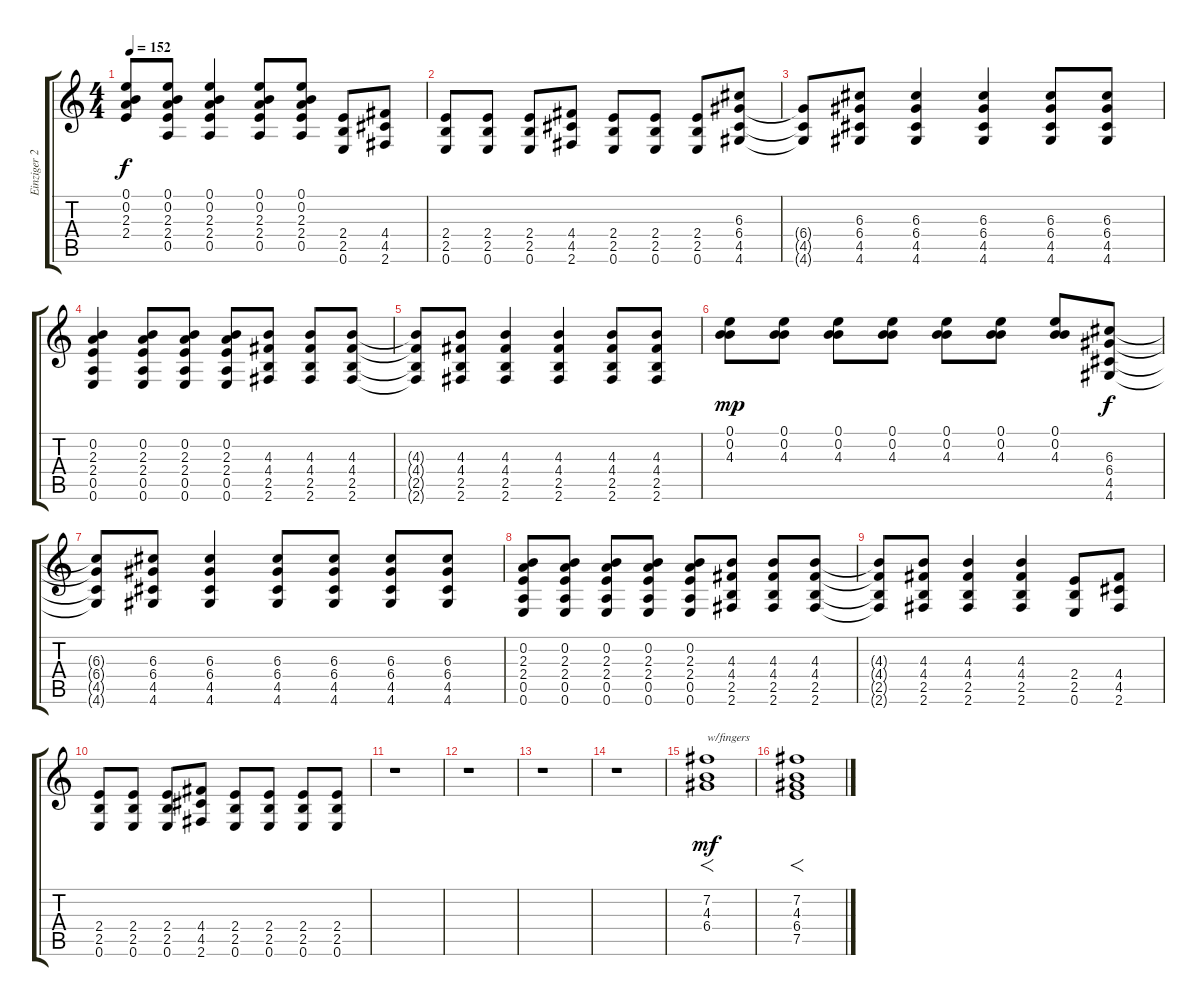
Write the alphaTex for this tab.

\track ("Einziger 2" "Einziger 2") {instrument distortionguitar}
\staff {score tabs}
\tuning (E4 B3 G3 D3 A2 E2) {hide}
\ts (4 4)
\tempo 152
\clef g2
\ks c
(0.1{t} 0.2{t} 2.3{t} 2.4{t}).8{dy f} (0.1 0.2 2.3 2.4 0.5).8 (0.1 0.2 2.3 2.4 0.5).4 (0.1 0.2 2.3 2.4 0.5).8 (0.1 0.2 2.3 2.4 0.5).8 (2.4 2.5 0.6).8 (4.4 4.5 2.6).8 |
(2.4 2.5 0.6).8 (2.4 2.5 0.6).8 (2.4 2.5 0.6).8 (4.4 4.5 2.6).8 (2.4 2.5 0.6).8 (2.4 2.5 0.6).8 (2.4 2.5 0.6).8 (6.3 6.4 4.5 4.6).8 |
(6.4{t} 4.5{t} 4.6{t}).8 (6.3 6.4 4.5 4.6).8 (6.3 6.4 4.5 4.6).4 (6.3 6.4 4.5 4.6).4 (6.3 6.4 4.5 4.6).8 (6.3 6.4 4.5 4.6).8 |
(0.2 2.3 2.4 0.5 0.6).4 (0.2 2.3 2.4 0.5 0.6).8 (0.2 2.3 2.4 0.5 0.6).8 (0.2 2.3 2.4 0.5 0.6).8 (4.3 4.4 2.5 2.6).8 (4.3 4.4 2.5 2.6).8 (4.3 4.4 2.5 2.6).8 |
(4.3{t} 4.4{t} 2.5{t} 2.6{t}).8 (4.3 4.4 2.5 2.6).8 (4.3 4.4 2.5 2.6).4 (4.3 4.4 2.5 2.6).4 (4.3 4.4 2.5 2.6).8 (4.3 4.4 2.5 2.6).8 |
(0.1 0.2 4.3).8{dy mp} (0.1 0.2 4.3).8 (0.1 0.2 4.3).8 (0.1 0.2 4.3).8 (0.1 0.2 4.3).8 (0.1 0.2 4.3).8 (0.1 0.2 4.3).8 (6.3 6.4 4.5 4.6).8{dy f} |
(6.3{t} 6.4{t} 4.5{t} 4.6{t}).8 (6.3 6.4 4.5 4.6).8 (6.3 6.4 4.5 4.6).4 (6.3 6.4 4.5 4.6).8 (6.3 6.4 4.5 4.6).8 (6.3 6.4 4.5 4.6).8 (6.3 6.4 4.5 4.6).8 |
(0.2 2.3 2.4 0.5 0.6).8 (0.2 2.3 2.4 0.5 0.6).8 (0.2 2.3 2.4 0.5 0.6).8 (0.2 2.3 2.4 0.5 0.6).8 (0.2 2.3 2.4 0.5 0.6).8 (4.3 4.4 2.5 2.6).8 (4.3 4.4 2.5 2.6).8 (4.3 4.4 2.5 2.6).8 |
(4.3{t} 4.4{t} 2.5{t} 2.6{t}).8 (4.3 4.4 2.5 2.6).8 (4.3 4.4 2.5 2.6).4 (4.3 4.4 2.5 2.6).4 (2.4 2.5 0.6).8 (4.4 4.5 2.6).8 |
(2.4 2.5 0.6).8 (2.4 2.5 0.6).8 (2.4 2.5 0.6).8 (4.4 4.5 2.6).8 (2.4 2.5 0.6).8 (2.4 2.5 0.6).8 (2.4 2.5 0.6).8 (2.4 2.5 0.6).8 |
r.1 |
r.1 |
r.1 |
r.1 |
(7.2 4.3 6.4).1{f txt "w/fingers" dy mf volume 14 instrument electricguitarjazz} |
(7.2 4.3 6.4 7.5).1{f}
